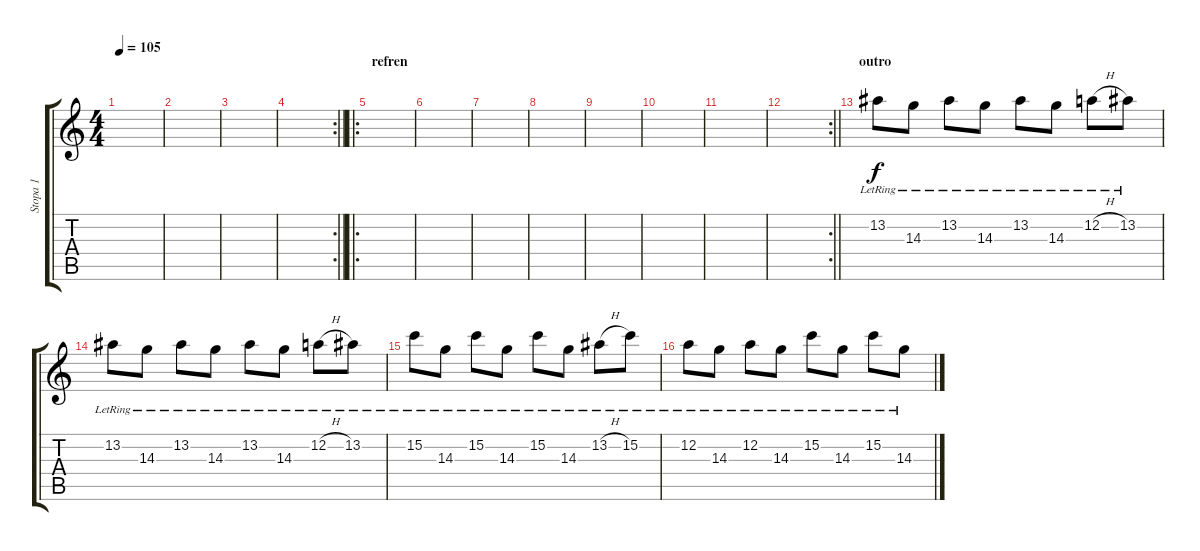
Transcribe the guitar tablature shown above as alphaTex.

\track ("Stopa 1" "Stopa 1") {instrument electricguitarjazz}
\staff {score tabs}
\tuning (D4 A3 F3 C3 G2 D2) {hide}
\ts (4 4)
\tempo 105
\clef g2
\ks c
|
|
|
\rc 2
\barLineRight lightlight
|
\ro
\section ("" "refren")
|
|
|
|
|
|
|
\rc 2
\barLineRight lightlight
|
\section ("" "outro")
13.2{lr}.8 14.3{lr}.8 13.2{lr}.8 14.3{lr}.8 13.2{lr}.8 14.3{lr}.8 12.2{h lr}.8 13.2{lr}.8 |
13.2{lr}.8 14.3{lr}.8 13.2{lr}.8 14.3{lr}.8 13.2{lr}.8 14.3{lr}.8 12.2{h lr}.8 13.2{lr}.8 |
15.2{lr}.8 14.3{lr}.8 15.2{lr}.8 14.3{lr}.8 15.2{lr}.8 14.3{lr}.8 13.2{h lr}.8 15.2{lr}.8 |
12.2{lr}.8 14.3{lr}.8 12.2{lr}.8 14.3{lr}.8 15.2{lr}.8 14.3{lr}.8 15.2{lr}.8 14.3{lr}.8
